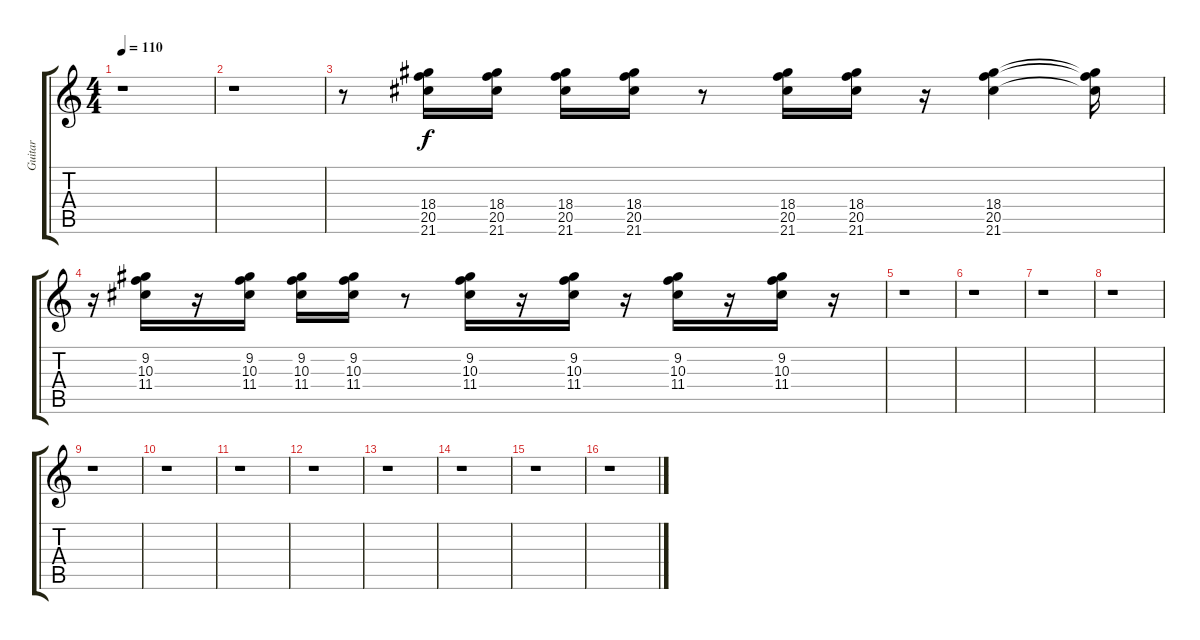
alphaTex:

\track ("Guitar" "Guitar") {instrument electricguitarclean}
\staff {score tabs}
\tuning (E4 B3 G3 D3 A2 E2) {hide}
\ts (4 4)
\tempo 110
\clef g2
\ks c
r.1{dy f} |
r.1 |
r.8 (18.4 20.5 21.6).16 (18.4 20.5 21.6).16 (18.4 20.5 21.6).16 (18.4 20.5 21.6).16 r.8 (18.4 20.5 21.6).16 (18.4 20.5 21.6).16 r.16 (18.4 20.5 21.6).4 (18.4{t} 20.5{t} 21.6{t}).16 |
r.16 (9.2 10.3 11.4).16 r.16 (9.2 10.3 11.4).16 (9.2 10.3 11.4).16 (9.2 10.3 11.4).16 r.8 (9.2 10.3 11.4).16 r.16 (9.2 10.3 11.4).16 r.16 (9.2 10.3 11.4).16 r.16 (9.2 10.3 11.4).16 r.16 |
r.1 |
r.1 |
r.1 |
r.1 |
r.1 |
r.1 |
r.1 |
r.1 |
r.1 |
r.1 |
r.1 |
r.1
